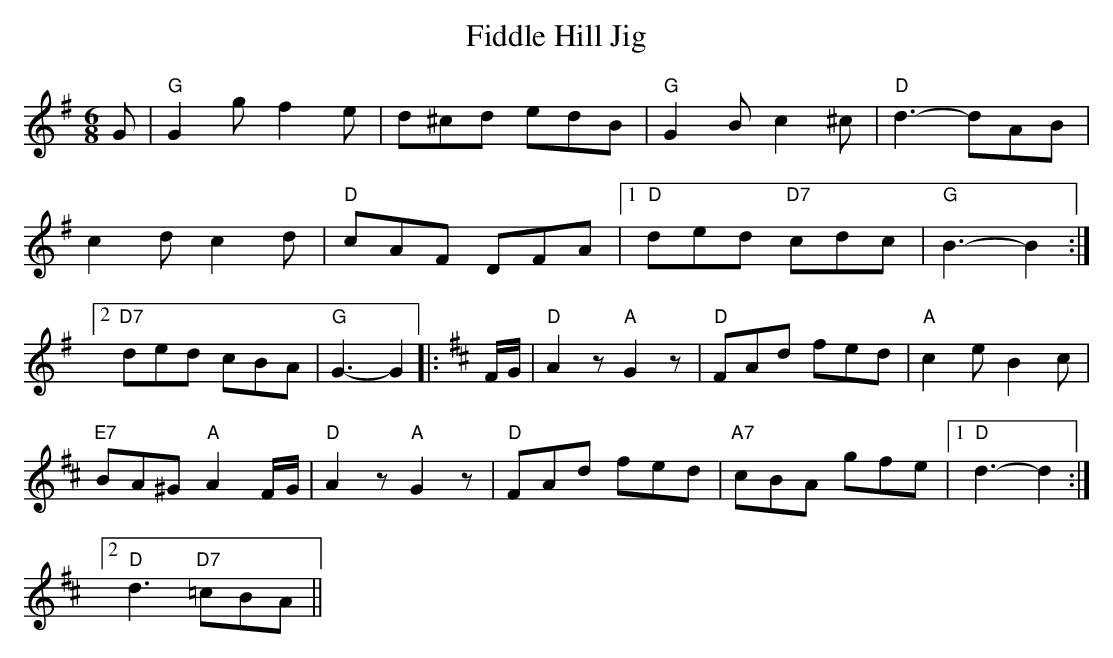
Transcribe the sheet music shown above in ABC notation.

X:1
T:Fiddle Hill Jig
M:6/8
K:G
G|"G"G2g f2e|d^cd edB|"G"G2B c2^c|"D"d3 -dAB|
c2d c2d|"D"cAF DFA| [1"D"ded "D7"cdc|"G"B3 -B2:|
[2"D7"ded cBA|"G"G3 -G2|:\
K:D
F/2G/2|"D"A2z"A"G2z|"D"FAd fed|"A"c2e B2c|
"E7"BA^G "A"A2F/2G/2|"D"A2z"A"G2z|"D"FAd fed|"A7"cBA gfe| [1"D"d3 -d2:|
[2"D"d3 "D7"=cBA||
